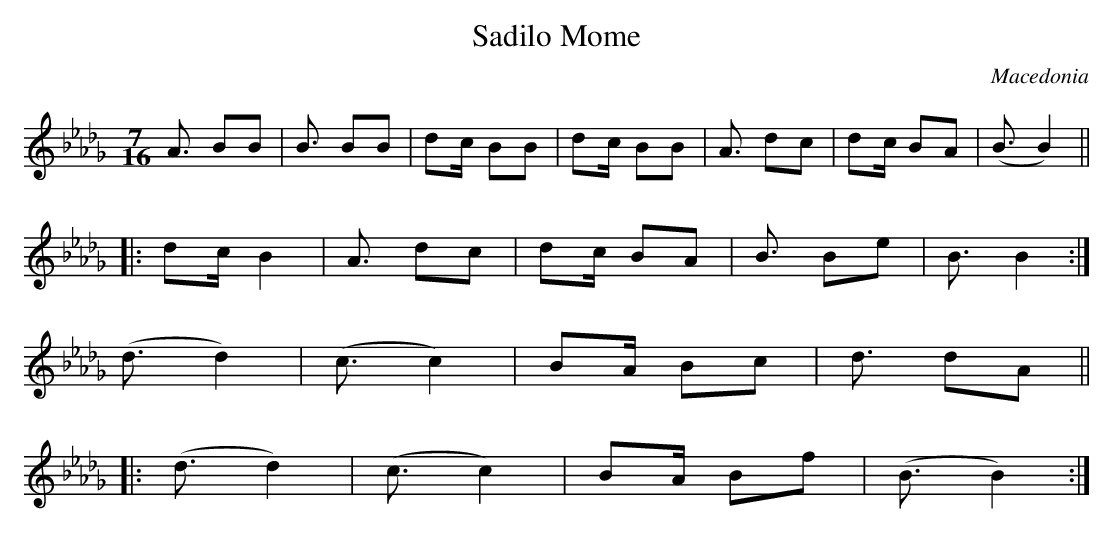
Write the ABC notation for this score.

X:1
T:Sadilo Mome
L:1/8
M:7/16
O:Macedonia
K:Bb min
A3/2 BB|B3/2 BB|dc/ BB|dc/ BB|\
A3/2 dc|dc/ BA |(B3/2 B2)||
|:dc/ B2|A3/2 dc|dc/ BA|B3/2 Be|B3/2 B2:|
(d3/2 d2)|(c3/2 c2)|BA/ Bc|d3/2 dA||
|:(d3/2 d2)|(c3/2 c2)|BA/ Bf|(B3/2 B2):|
